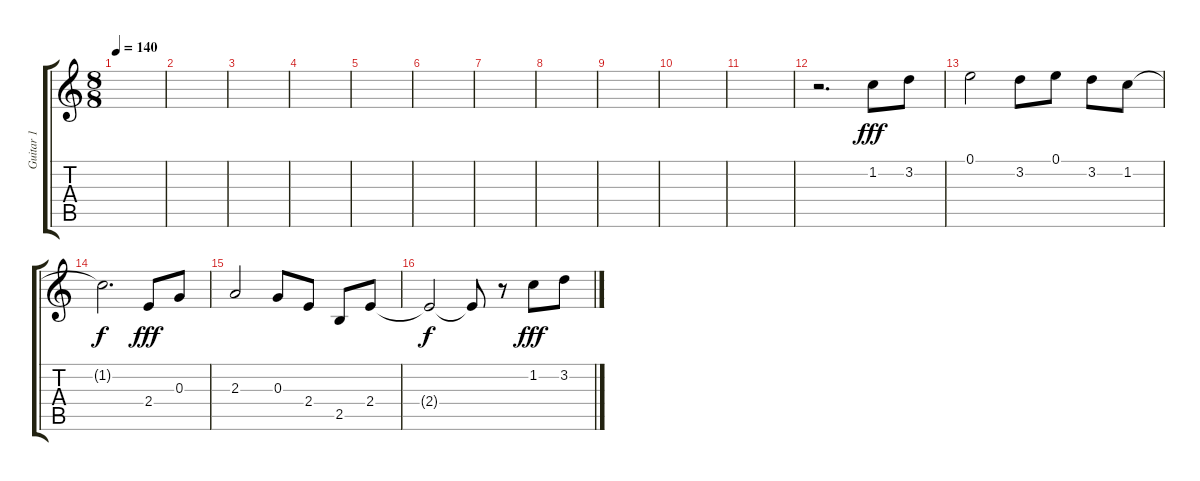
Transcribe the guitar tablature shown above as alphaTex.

\track ("Guitar 1" "Guitar 1") {instrument distortionguitar}
\staff {score tabs}
\tuning (E4 B3 G3 D3 A2 E2) {hide}
\ts (8 8)
\tempo 140
\clef g2
\ks c
|
|
|
|
|
|
|
|
|
|
|
r.2{d} 1.2.8{dy fff} 3.2.8 |
0.1.2 3.2.8 0.1.8 3.2.8 1.2.8 |
1.2{t}.2{d dy f} 2.4.8{dy fff} 0.3.8 |
2.3.2 0.3.8 2.4.8 2.5.8 2.4.8 |
2.4{t}.2{dy f} 2.4{t}.8 r.8 1.2.8{dy fff} 3.2.8
